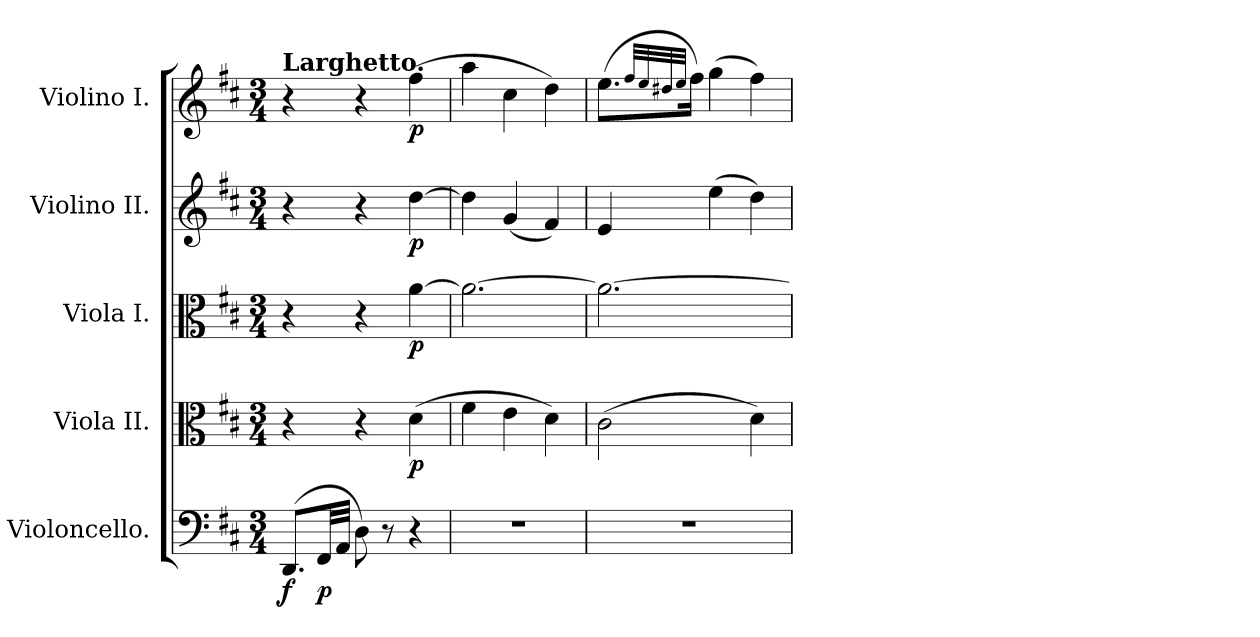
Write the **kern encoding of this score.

**kern	**dynam	**kern	**dynam	**kern	**dynam	**kern	**dynam	**kern	**dynam
*part5	*part5	*part4	*part4	*part3	*part3	*part2	*part2	*part1	*part1
*staff5	*staff5	*staff4	*staff4	*staff3	*staff3	*staff2	*staff2	*staff1	*staff1
*I"Violoncello.	*	*I"Viola II.	*	*I"Viola I.	*	*I"Violino II.	*	*I"Violino I.	*
*I'Vc	*	*I'Vla	*	*I'Vla	*	*I'Vln	*	*I'Vln	*
*clefF4	*	*clefC3	*	*clefC3	*	*clefG2	*	*clefG2	*
*k[f#c#]	*	*k[f#c#]	*	*k[f#c#]	*	*k[f#c#]	*	*k[f#c#]	*
*M3/4	*	*M3/4	*	*M3/4	*	*M3/4	*	*M3/4	*
=1	=1	=1	=1	=1	=1	=1	=1	=1	=1
!	!	!	!	!	!	!	!	!LO:TX:a:B:t=Larghetto.	!
!	!LO:DY:b	!	!	!	!	!	!	!	!
(>8.DD/L	f	4r	.	4r	.	4r	.	4r	.
!	!LO:DY:b	!	!	!	!	!	!	!	!
32FF#/LL	p	.	.	.	.	.	.	.	.
32AA/JJJ	.	.	.	.	.	.	.	.	.
8D\)	.	4r	.	4r	.	4r	.	4r	.
8r	.	.	.	.	.	.	.	.	.
!	!	!	!LO:DY:b	!	!LO:DY:b	!	!LO:DY:b	!	!LO:DY:b
4r	.	(>4d\	p	[4a\	p	[4dd\	p	(>4ff#\	p
=2	=2	=2	=2	=2	=2	=2	=2	=2	=2
2.r	.	4f#\	.	2.a\_	.	4dd\]	.	4aa\	.
.	.	4e\	.	.	.	(<4g/	.	4cc#\	.
.	.	4d\)	.	.	.	4f#/)	.	4dd\)	.
=3	=3	=3	=3	=3	=3	=3	=3	=3	=3
2.r	.	(>2c#\	.	2.a\_	.	4e/	.	(>8.ee\L	.
.	.	.	.	.	.	.	.	32qff#/LLL	.
.	.	.	.	.	.	.	.	32qee/	.
.	.	.	.	.	.	.	.	32qdd#X/	.
.	.	.	.	.	.	.	.	32qee/JJJ	.
.	.	.	.	.	.	.	.	16ff#\Jk)	.
.	.	.	.	.	.	(>4ee\	.	(>4gg\	.
.	.	4d\)	.	.	.	4dd\)	.	4ff#\)	.
=	=	=	=	=	=	=	=	=	=
*-	*-	*-	*-	*-	*-	*-	*-	*-	*-
